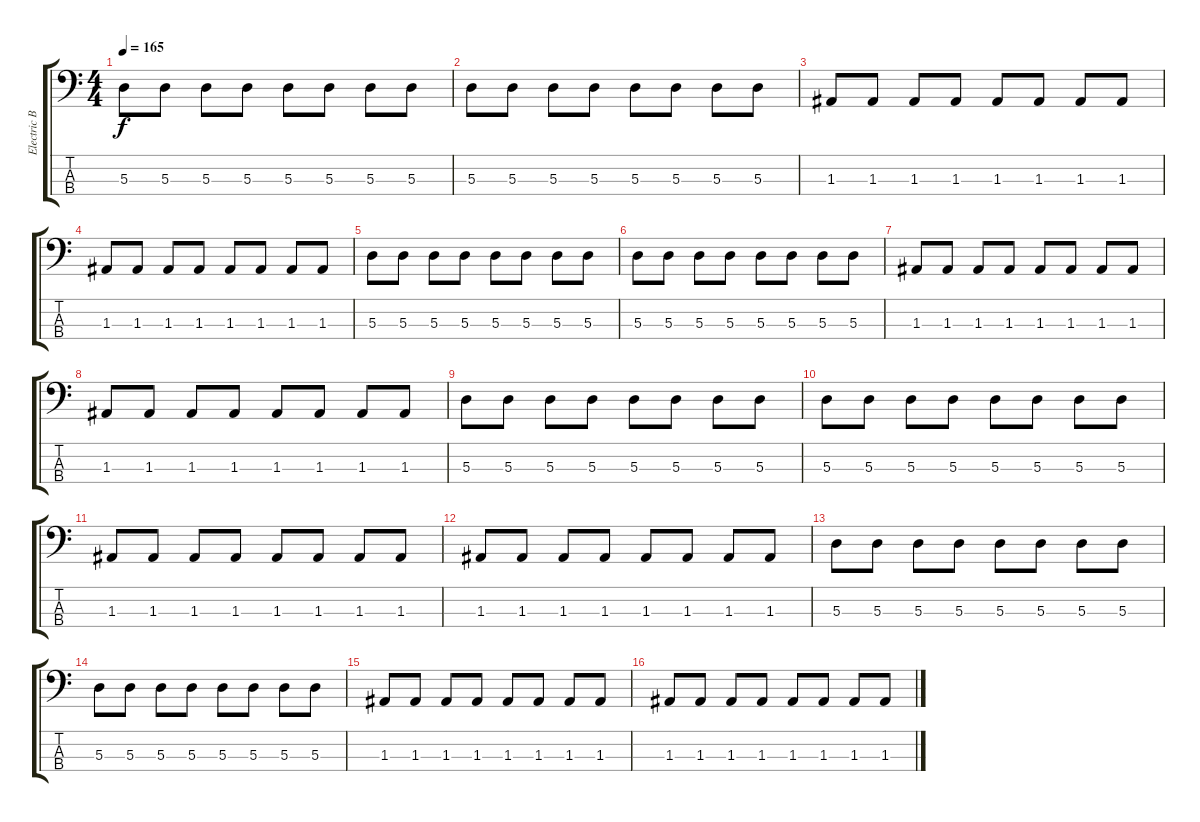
\track ("Electric Bass" "Electric B") {instrument electricbassfinger}
\staff {score tabs}
\tuning (G2 D2 A1 D1) {hide}
\ts (4 4)
\tempo 165
\clef f4
\ks c
5.3.8{dy f} 5.3.8 5.3.8 5.3.8 5.3.8 5.3.8 5.3.8 5.3.8 |
5.3.8 5.3.8 5.3.8 5.3.8 5.3.8 5.3.8 5.3.8 5.3.8 |
1.3.8 1.3.8 1.3.8 1.3.8 1.3.8 1.3.8 1.3.8 1.3.8 |
1.3.8 1.3.8 1.3.8 1.3.8 1.3.8 1.3.8 1.3.8 1.3.8 |
5.3.8 5.3.8 5.3.8 5.3.8 5.3.8 5.3.8 5.3.8 5.3.8 |
5.3.8 5.3.8 5.3.8 5.3.8 5.3.8 5.3.8 5.3.8 5.3.8 |
1.3.8 1.3.8 1.3.8 1.3.8 1.3.8 1.3.8 1.3.8 1.3.8 |
1.3.8 1.3.8 1.3.8 1.3.8 1.3.8 1.3.8 1.3.8 1.3.8 |
5.3.8 5.3.8 5.3.8 5.3.8 5.3.8 5.3.8 5.3.8 5.3.8 |
5.3.8 5.3.8 5.3.8 5.3.8 5.3.8 5.3.8 5.3.8 5.3.8 |
1.3.8 1.3.8 1.3.8 1.3.8 1.3.8 1.3.8 1.3.8 1.3.8 |
1.3.8 1.3.8 1.3.8 1.3.8 1.3.8 1.3.8 1.3.8 1.3.8 |
5.3.8 5.3.8 5.3.8 5.3.8 5.3.8 5.3.8 5.3.8 5.3.8 |
5.3.8 5.3.8 5.3.8 5.3.8 5.3.8 5.3.8 5.3.8 5.3.8 |
1.3.8 1.3.8 1.3.8 1.3.8 1.3.8 1.3.8 1.3.8 1.3.8 |
1.3.8 1.3.8 1.3.8 1.3.8 1.3.8 1.3.8 1.3.8 1.3.8
